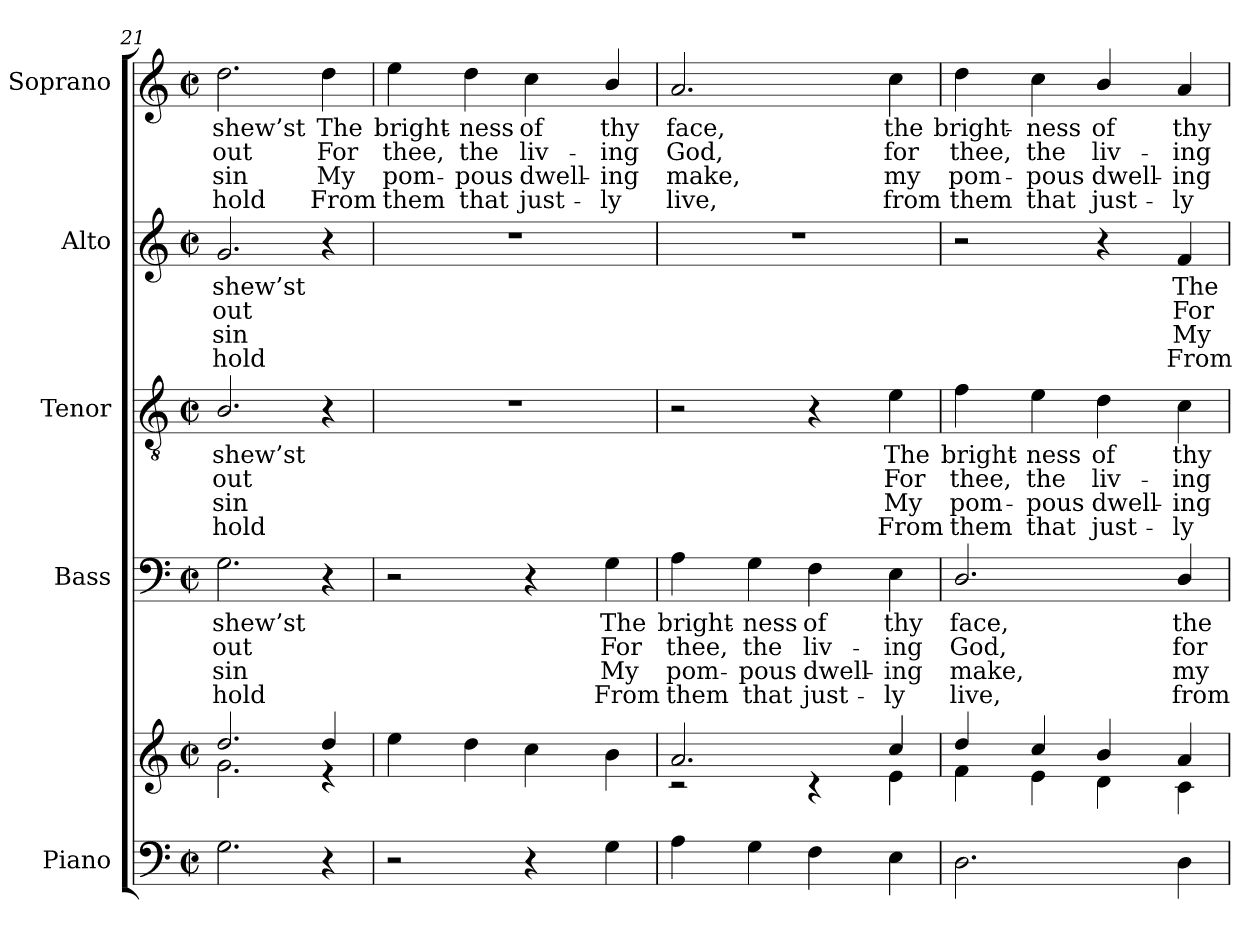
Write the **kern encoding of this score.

**kern	**kern	**kern	**text	**text	**text	**text	**kern	**text	**text	**text	**text	**kern	**text	**text	**text	**text	**kern	**text	**text	**text	**text
*part5	*part5	*part4	*part4	*part4	*part4	*part4	*part3	*part3	*part3	*part3	*part3	*part2	*part2	*part2	*part2	*part2	*part1	*part1	*part1	*part1	*part1
*staff6	*staff5	*staff4	*staff4	*staff4	*staff4	*staff4	*staff3	*staff3	*staff3	*staff3	*staff3	*staff2	*staff2	*staff2	*staff2	*staff2	*staff1	*staff1	*staff1	*staff1	*staff1
*I"Piano	*	*I"Bass	*	*	*	*	*I"Tenor	*	*	*	*	*I"Alto	*	*	*	*	*I"Soprano	*	*	*	*
*I'Pno.	*	*I'B.	*	*	*	*	*I'T.	*	*	*	*	*I'A.	*	*	*	*	*I'S.	*	*	*	*
*clefF4	*clefG2	*clefF4	*	*	*	*	*clefGv2	*	*	*	*	*clefG2	*	*	*	*	*clefG2	*	*	*	*
*	*	*	*	*	*	*	*ITrd7c12	*	*	*	*	*	*	*	*	*	*	*	*	*	*
*k[]	*k[]	*k[]	*	*	*	*	*k[]	*	*	*	*	*k[]	*	*	*	*	*k[]	*	*	*	*
*C:	*C:	*C:	*	*	*	*	*C:	*	*	*	*	*C:	*	*	*	*	*C:	*	*	*	*
*M2/2	*M2/2	*M2/2	*	*	*	*	*M2/2	*	*	*	*	*M2/2	*	*	*	*	*M2/2	*	*	*	*
*met(c|)	*met(c|)	*met(c|)	*	*	*	*	*met(c|)	*	*	*	*	*met(c|)	*	*	*	*	*met(c|)	*	*	*	*
=21	=21	=21	=21	=21	=21	=21	=21	=21	=21	=21	=21	=21	=21	=21	=21	=21	=21	=21	=21	=21	=21
*	*^	*	*	*	*	*	*	*	*	*	*	*	*	*	*	*	*	*	*	*	*
!	!	!	!	!LO:LY:b:color=#000000	!LO:LY:b:color=#000000	!LO:LY:b:color=#000000	!LO:LY:b:color=#000000	!	!	!	!	!	!	!	!	!	!	!	!	!	!	!
!	!	!	!	!	!	!	!	!	!LO:LY:b:color=#000000	!LO:LY:b:color=#000000	!LO:LY:b:color=#000000	!LO:LY:b:color=#000000	!	!	!	!	!	!	!	!	!	!
!	!	!	!	!	!	!	!	!	!	!	!	!	!	!LO:LY:b:color=#000000	!LO:LY:b:color=#000000	!LO:LY:b:color=#000000	!LO:LY:b:color=#000000	!	!	!	!	!
!	!	!	!	!	!	!	!	!	!	!	!	!	!	!	!	!	!	!	!LO:LY:b:color=#000000	!LO:LY:b:color=#000000	!LO:LY:b:color=#000000	!LO:LY:b:color=#000000
2.Gi\	2.ddi/	2.gi\	2.Gi\	shew’st	out	-sin	hold	2.BBi/	shew’st	out	-sin	hold	2.gi/	shew’st	out	-sin	hold	2.ddi\	shew’st	out	-sin	hold
!	!	!	!	!	!	!	!	!	!	!	!	!	!	!	!	!	!	!	!LO:LY:b:color=#000000	!LO:LY:b:color=#000000	!LO:LY:b:color=#000000	!LO:LY:b:color=#000000
4r	4ddi/	4r	4r	.	.	.	.	4r	.	.	.	.	4r	.	.	.	.	4ddi\	The	For	My	From
*	*v	*v	*	*	*	*	*	*	*	*	*	*	*	*	*	*	*	*	*	*	*	*
=22	=22	=22	=22	=22	=22	=22	=22	=22	=22	=22	=22	=22	=22	=22	=22	=22	=22	=22	=22	=22	=22
*	*^	*	*	*	*	*	*	*	*	*	*	*	*	*	*	*	*	*	*	*	*
!	!	!	!	!	!	!	!	!	!	!	!	!	!	!	!	!	!	!	!LO:LY:b:color=#000000	!LO:LY:b:color=#000000	!LO:LY:b:color=#000000	!LO:LY:b:color=#000000
*	*v	*v	*	*	*	*	*	*	*	*	*	*	*	*	*	*	*	*	*	*	*	*
2r	4eei\	2r	.	.	.	.	1r	.	.	.	.	1r	.	.	.	.	4eei\	bright-	thee,	pom-	-them
!	!	!	!	!	!	!	!	!	!	!	!	!	!	!	!	!	!	!LO:LY:b:color=#000000	!LO:LY:b:color=#000000	!LO:LY:b:color=#000000	!LO:LY:b:color=#000000
.	4ddi\	.	.	.	.	.	.	.	.	.	.	.	.	.	.	.	4ddi\	-ness	the	pous	that
!	!	!	!	!	!	!	!	!	!	!	!	!	!	!	!	!	!	!LO:LY:b:color=#000000	!LO:LY:b:color=#000000	!LO:LY:b:color=#000000	!LO:LY:b:color=#000000
4r	4cci\	4r	.	.	.	.	.	.	.	.	.	.	.	.	.	.	4cci\	of	liv-	dwell-	-just-
!	!	!	!LO:LY:b:color=#000000	!LO:LY:b:color=#000000	!LO:LY:b:color=#000000	!LO:LY:b:color=#000000	!	!	!	!	!	!	!	!	!	!	!	!	!	!	!
!	!	!	!	!	!	!	!	!	!	!	!	!	!	!	!	!	!	!LO:LY:b:color=#000000	!LO:LY:b:color=#000000	!LO:LY:b:color=#000000	!LO:LY:b:color=#000000
4Gi\	4bi\	4Gi\	The	For	My	From	.	.	.	.	.	.	.	.	.	.	4bi/	thy	-ing	-ing	ly
=23	=23	=23	=23	=23	=23	=23	=23	=23	=23	=23	=23	=23	=23	=23	=23	=23	=23	=23	=23	=23	=23
*	*^	*	*	*	*	*	*	*	*	*	*	*	*	*	*	*	*	*	*	*	*
!	!	!	!	!LO:LY:b:color=#000000	!LO:LY:b:color=#000000	!LO:LY:b:color=#000000	!LO:LY:b:color=#000000	!	!	!	!	!	!	!	!	!	!	!	!	!	!	!
!	!	!	!	!	!	!	!	!	!	!	!	!	!	!	!	!	!	!	!LO:LY:b:color=#000000	!LO:LY:b:color=#000000	!LO:LY:b:color=#000000	!LO:LY:b:color=#000000
4Ai\	2.ai/	2r	4Ai\	bright-	thee,	pom-	-them	2r	.	.	.	.	1r	.	.	.	.	2.ai/	face,	God,	make,	live,
!	!	!	!	!LO:LY:b:color=#000000	!LO:LY:b:color=#000000	!LO:LY:b:color=#000000	!LO:LY:b:color=#000000	!	!	!	!	!	!	!	!	!	!	!	!	!	!	!
4Gi\	.	.	4Gi\	-ness	the	pous	that	.	.	.	.	.	.	.	.	.	.	.	.	.	.	.
!	!	!	!	!LO:LY:b:color=#000000	!LO:LY:b:color=#000000	!LO:LY:b:color=#000000	!LO:LY:b:color=#000000	!	!	!	!	!	!	!	!	!	!	!	!	!	!	!
4Fi\	.	4r	4Fi\	of	liv-	dwell-	-just-	4r	.	.	.	.	.	.	.	.	.	.	.	.	.	.
!	!	!	!	!LO:LY:b:color=#000000	!LO:LY:b:color=#000000	!LO:LY:b:color=#000000	!LO:LY:b:color=#000000	!	!	!	!	!	!	!	!	!	!	!	!	!	!	!
!	!	!	!	!	!	!	!	!	!LO:LY:b:color=#000000	!LO:LY:b:color=#000000	!LO:LY:b:color=#000000	!LO:LY:b:color=#000000	!	!	!	!	!	!	!	!	!	!
!	!	!	!	!	!	!	!	!	!	!	!	!	!	!	!	!	!	!	!LO:LY:b:color=#000000	!LO:LY:b:color=#000000	!LO:LY:b:color=#000000	!LO:LY:b:color=#000000
4Ei\	4cci/	4ei\	4Ei\	thy	-ing	-ing	ly	4Ei\	The	For	My	From	.	.	.	.	.	4cci\	the	for	my	from
=24	=24	=24	=24	=24	=24	=24	=24	=24	=24	=24	=24	=24	=24	=24	=24	=24	=24	=24	=24	=24	=24	=24
!	!	!	!	!LO:LY:b:color=#000000	!LO:LY:b:color=#000000	!LO:LY:b:color=#000000	!LO:LY:b:color=#000000	!	!	!	!	!	!	!	!	!	!	!	!	!	!	!
!	!	!	!	!	!	!	!	!	!LO:LY:b:color=#000000	!LO:LY:b:color=#000000	!LO:LY:b:color=#000000	!LO:LY:b:color=#000000	!	!	!	!	!	!	!	!	!	!
!	!	!	!	!	!	!	!	!	!	!	!	!	!	!	!	!	!	!	!LO:LY:b:color=#000000	!LO:LY:b:color=#000000	!LO:LY:b:color=#000000	!LO:LY:b:color=#000000
2.Di\	4ddi/	4fi\	2.Di/	face,	God,	make,	live,	4Fi\	bright-	thee,	pom-	-them	2r	.	.	.	.	4ddi\	bright-	thee,	pom-	-them
!	!	!	!	!	!	!	!	!	!LO:LY:b:color=#000000	!LO:LY:b:color=#000000	!LO:LY:b:color=#000000	!LO:LY:b:color=#000000	!	!	!	!	!	!	!	!	!	!
!	!	!	!	!	!	!	!	!	!	!	!	!	!	!	!	!	!	!	!LO:LY:b:color=#000000	!LO:LY:b:color=#000000	!LO:LY:b:color=#000000	!LO:LY:b:color=#000000
.	4cci/	4ei\	.	.	.	.	.	4Ei\	-ness	the	pous	that	.	.	.	.	.	4cci\	-ness	the	pous	that
!	!	!	!	!	!	!	!	!	!LO:LY:b:color=#000000	!LO:LY:b:color=#000000	!LO:LY:b:color=#000000	!LO:LY:b:color=#000000	!	!	!	!	!	!	!	!	!	!
!	!	!	!	!	!	!	!	!	!	!	!	!	!	!	!	!	!	!	!LO:LY:b:color=#000000	!LO:LY:b:color=#000000	!LO:LY:b:color=#000000	!LO:LY:b:color=#000000
.	4bi/	4di\	.	.	.	.	.	4Di\	of	liv-	dwell-	-just-	4r	.	.	.	.	4bi/	of	liv-	dwell-	-just-
!	!	!	!	!LO:LY:b:color=#000000	!LO:LY:b:color=#000000	!LO:LY:b:color=#000000	!LO:LY:b:color=#000000	!	!	!	!	!	!	!	!	!	!	!	!	!	!	!
!	!	!	!	!	!	!	!	!	!LO:LY:b:color=#000000	!LO:LY:b:color=#000000	!LO:LY:b:color=#000000	!LO:LY:b:color=#000000	!	!	!	!	!	!	!	!	!	!
!	!	!	!	!	!	!	!	!	!	!	!	!	!	!LO:LY:b:color=#000000	!LO:LY:b:color=#000000	!LO:LY:b:color=#000000	!LO:LY:b:color=#000000	!	!	!	!	!
!	!	!	!	!	!	!	!	!	!	!	!	!	!	!	!	!	!	!	!LO:LY:b:color=#000000	!LO:LY:b:color=#000000	!LO:LY:b:color=#000000	!LO:LY:b:color=#000000
4Di\	4ai/	4ci\	4Di/	the	for	my	from	4Ci\	thy	-ing	-ing	ly	4fi/	The	For	My	From	4ai/	thy	-ing	-ing	ly
*	*v	*v	*	*	*	*	*	*	*	*	*	*	*	*	*	*	*	*	*	*	*	*
=	=	=	=	=	=	=	=	=	=	=	=	=	=	=	=	=	=	=	=	=	=
*-	*-	*-	*-	*-	*-	*-	*-	*-	*-	*-	*-	*-	*-	*-	*-	*-	*-	*-	*-	*-	*-
